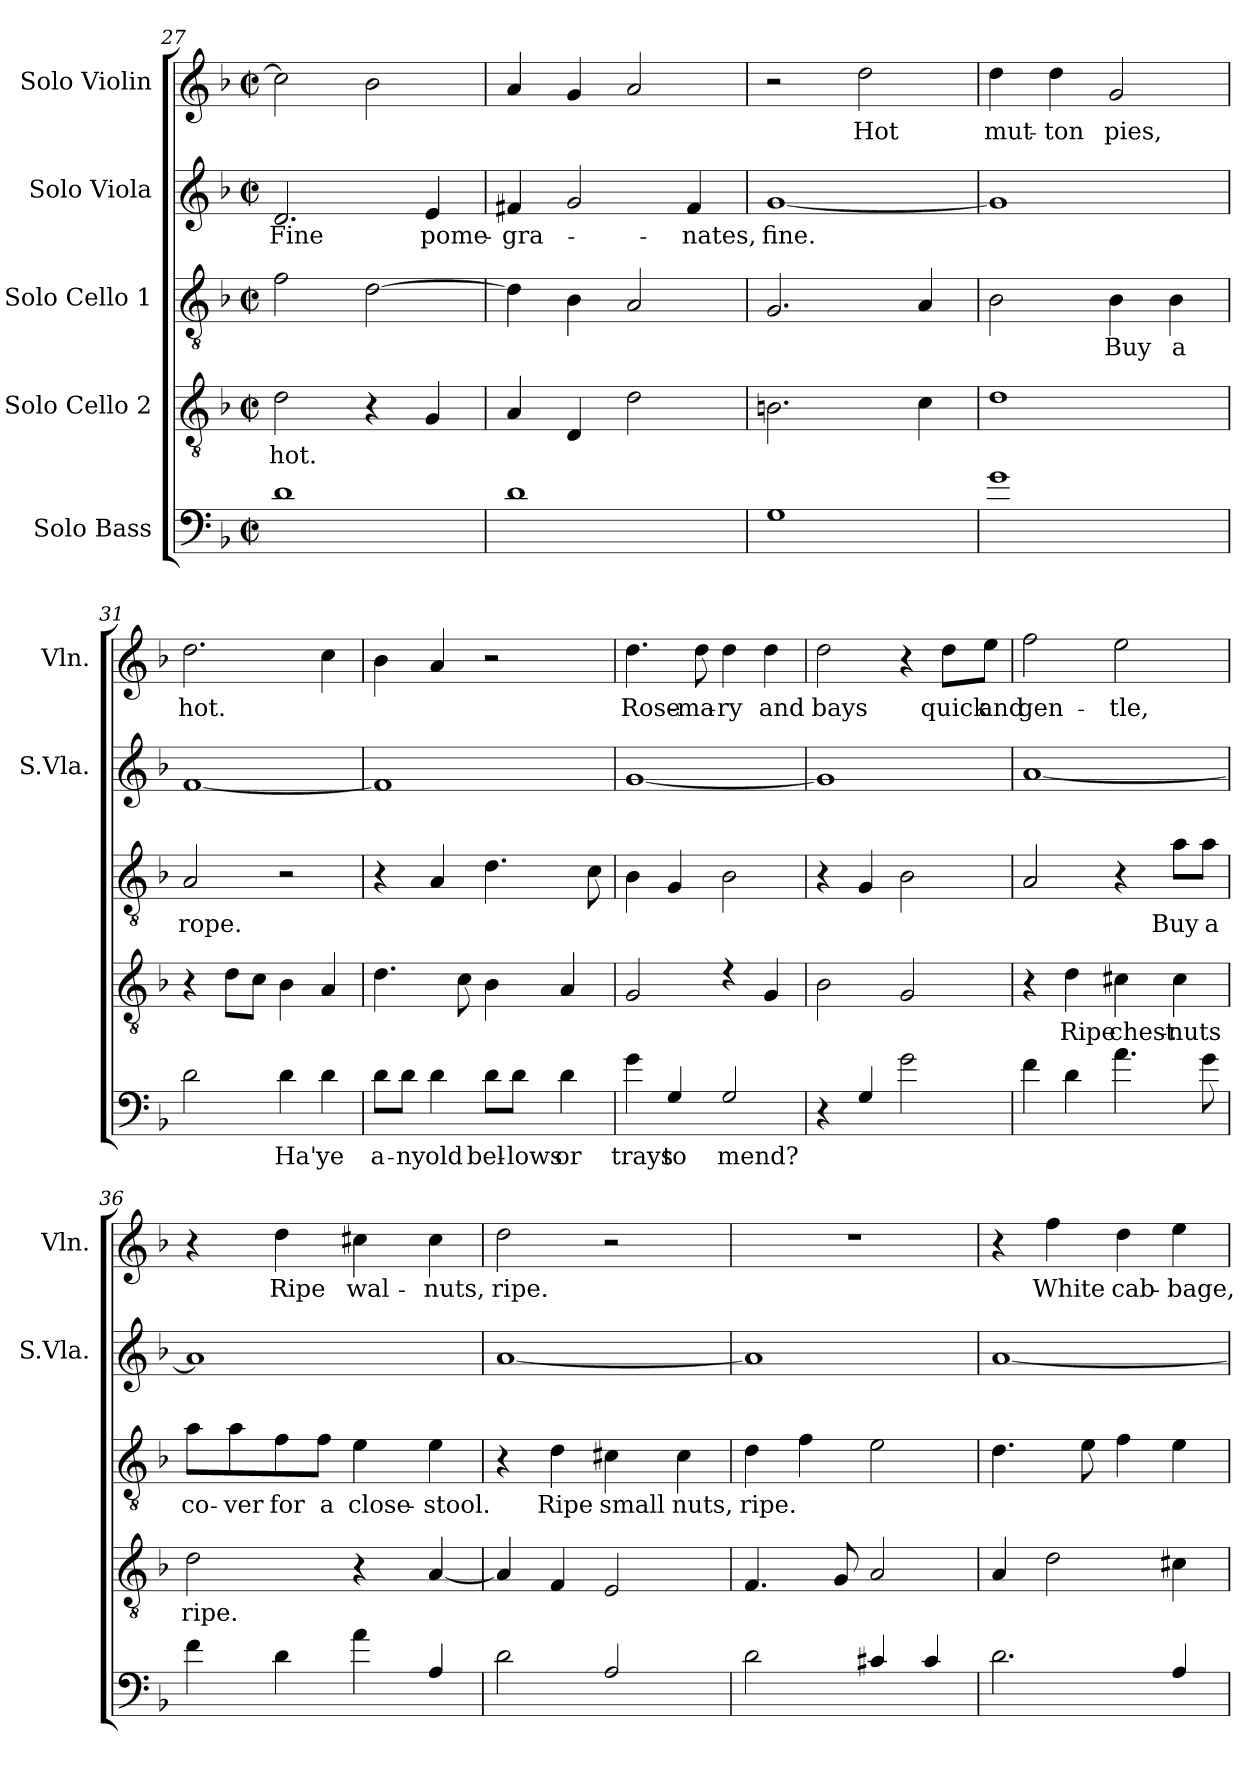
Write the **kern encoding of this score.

**kern	**text	**kern	**text	**kern	**text	**kern	**text	**kern	**text
*part5	*part5	*part4	*part4	*part3	*part3	*part2	*part2	*part1	*part1
*staff5	*staff5	*staff4	*staff4	*staff3	*staff3	*staff2	*staff2	*staff1	*staff1
*I"Solo Bass	*	*I"Solo Cello 2	*	*I"Solo Cello 1	*	*I"Solo Viola	*	*I"Solo Violin	*
*	*	*	*	*	*	*I'S.Vla.	*	*I'Vln.	*
!!LO:LB:g=z
*clefF4	*	*clefGv2	*	*clefGv2	*	*clefG2	*	*clefG2	*
*ITrd7c12	*	*	*	*	*	*	*	*	*
*k[b-]	*	*k[b-]	*	*k[b-]	*	*k[b-]	*	*k[b-]	*
*F:	*	*F:	*	*F:	*	*F:	*	*F:	*
*M2/2	*	*M2/2	*	*M2/2	*	*M2/2	*	*M2/2	*
*met(c|)	*	*met(c|)	*	*met(c|)	*	*met(c|)	*	*met(c|)	*
=27	=27	=27	=27	=27	=27	=27	=27	=27	=27
1D	.	2d\	hot.	2f\	.	2.d/	Fine	2cc\]	.
.	.	4r	.	[2d\	.	.	.	2b-\	.
.	.	4G/	.	.	.	4e/	pome-	.	.
=28	=28	=28	=28	=28	=28	=28	=28	=28	=28
1D	.	4A/	.	4d\]	.	4f#X/	-gra-	4a/	.
.	.	4D/	.	4B-\	.	2g/	.	4g/	.
.	.	2d\	.	2A/	.	.	.	2a/	.
.	.	.	.	.	.	4f#/	-nates,	.	.
=29	=29	=29	=29	=29	=29	=29	=29	=29	=29
1GG	.	2.Bn\	.	2.G/	.	[1g	fine.	2r	.
.	.	.	.	.	.	.	.	2dd\	Hot
.	.	4c\	.	4A/	.	.	.	.	.
=30	=30	=30	=30	=30	=30	=30	=30	=30	=30
1G	.	1d	.	2B-\	.	1g]	.	4dd\	mut-
.	.	.	.	.	.	.	.	4dd\	-ton
.	.	.	.	4B-\	Buy	.	.	2g/	pies,
.	.	.	.	4B-\	a	.	.	.	.
=31	=31	=31	=31	=31	=31	=31	=31	=31	=31
2D\	.	4r	.	2A/	rope.	[1f	.	2.dd\	hot.
.	.	8d\L	.	.	.	.	.	.	.
.	.	8c\J	.	.	.	.	.	.	.
4D\	Ha'	4B-\	.	2r	.	.	.	.	.
4D\	ye	4A/	.	.	.	.	.	4cc\	.
=32	=32	=32	=32	=32	=32	=32	=32	=32	=32
8D\L	a-	4.d\	.	4r	.	1f]	.	4b-\	.
8D\J	-ny	.	.	.	.	.	.	.	.
4D\	old	.	.	4A/	.	.	.	4a/	.
.	.	8c\	.	.	.	.	.	.	.
8D\L	bel-	4B-\	.	4.d\	.	.	.	2r	.
8D\J	-lows	.	.	.	.	.	.	.	.
4D\	or	4A/	.	.	.	.	.	.	.
.	.	.	.	8c\	.	.	.	.	.
!!LO:LB:g=z
=33	=33	=33	=33	=33	=33	=33	=33	=33	=33
4G\	trays	2G/	.	4B-\	.	[1g	.	4.dd\	Rose-
4GG/	to	.	.	4G/	.	.	.	.	.
.	.	.	.	.	.	.	.	8dd\	-ma-
2GG/	mend?	4rc	.	2B-\	.	.	.	4dd\	-ry
.	.	4G/	.	.	.	.	.	4dd\	and
=34	=34	=34	=34	=34	=34	=34	=34	=34	=34
4r	.	2B-\	.	4r	.	1g]	.	2dd\	bays
4GG/	.	.	.	4G/	.	.	.	.	.
2G\	.	2G/	.	2B-\	.	.	.	4r	.
.	.	.	.	.	.	.	.	8dd\L	quick
.	.	.	.	.	.	.	.	8ee\J	and
=35	=35	=35	=35	=35	=35	=35	=35	=35	=35
4F\	.	4r	.	2A/	.	[1a	.	2ff\	gen-
4D\	.	4d\	Ripe	.	.	.	.	.	.
4.A\	.	4c#X\	chest-	4r	.	.	.	2ee\	-tle,
.	.	4c#\	-nuts	8a\L	Buy	.	.	.	.
8G\	.	.	.	8a\J	a	.	.	.	.
=36	=36	=36	=36	=36	=36	=36	=36	=36	=36
4F\	.	2d\	ripe.	8a\L	co-	1a]	.	4r	.
.	.	.	.	8a\	-ver	.	.	.	.
4D\	.	.	.	8f\	for	.	.	4dd\	Ripe
.	.	.	.	8f\J	a	.	.	.	.
4A\	.	4r	.	4e\	close-	.	.	4cc#X\	wal-
4AA/	.	[4A/	.	4e\	-stool.	.	.	4cc#\	-nuts,
=37	=37	=37	=37	=37	=37	=37	=37	=37	=37
2D\	.	4A/]	.	4r	.	[1a	.	2dd\	ripe.
.	.	4F/	.	4d\	Ripe	.	.	.	.
2AA/	.	2E/	.	4c#X\	small	.	.	2r	.
.	.	.	.	4c#\	nuts,	.	.	.	.
!!LO:PB:g=z
=38	=38	=38	=38	=38	=38	=38	=38	=38	=38
2D\	.	4.F/	.	4d\	ripe.	1a]	.	1r	.
.	.	.	.	4f\	.	.	.	.	.
.	.	8G/	.	.	.	.	.	.	.
4C#X/	.	2A/	.	2e\	.	.	.	.	.
4C#/	.	.	.	.	.	.	.	.	.
=39	=39	=39	=39	=39	=39	=39	=39	=39	=39
2.D\	.	4A/	.	4.d\	.	[1a	.	4r	.
.	.	2d\	.	.	.	.	.	4ff\	White
.	.	.	.	8e\	.	.	.	.	.
.	.	.	.	4f\	.	.	.	4dd\	cab-
4AA/	.	4c#X\	.	4e\	.	.	.	4ee\	-bage,
=	=	=	=	=	=	=	=	=	=
*-	*-	*-	*-	*-	*-	*-	*-	*-	*-
